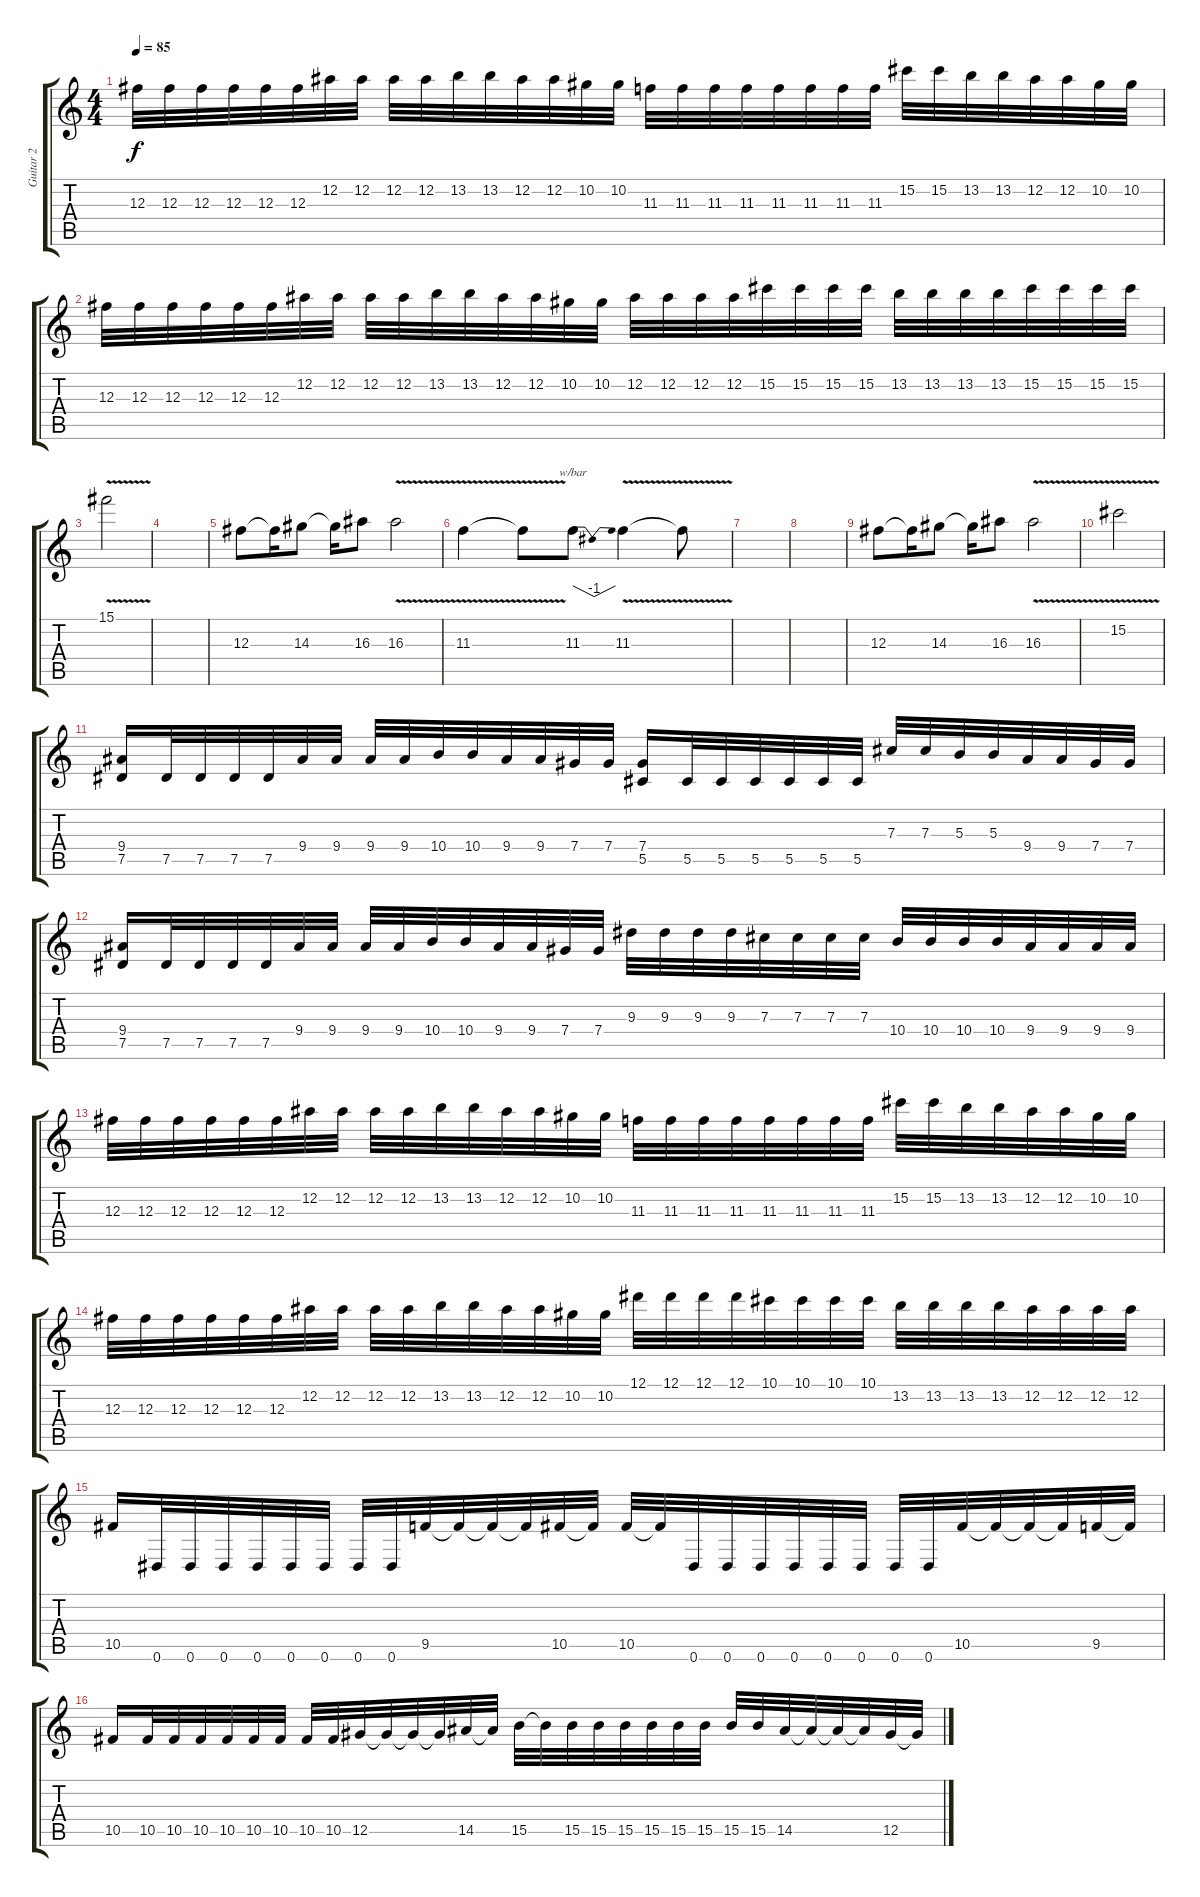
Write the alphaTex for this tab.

\track ("Guitar 2" "Guitar 2") {instrument distortionguitar}
\staff {score tabs}
\tuning (Eb4 Bb3 Gb3 Db3 Ab2 Eb2) {hide}
\ts (4 4)
\tempo 85
\clef g2
\ks c
12.3.32{dy f} 12.3.32 12.3.32 12.3.32 12.3.32 12.3.32 12.2.32 12.2.32 12.2.32 12.2.32 13.2.32 13.2.32 12.2.32 12.2.32 10.2.32 10.2.32 11.3.32 11.3.32 11.3.32 11.3.32 11.3.32 11.3.32 11.3.32 11.3.32 15.2.32 15.2.32 13.2.32 13.2.32 12.2.32 12.2.32 10.2.32 10.2.32 |
12.3.32 12.3.32 12.3.32 12.3.32 12.3.32 12.3.32 12.2.32 12.2.32 12.2.32 12.2.32 13.2.32 13.2.32 12.2.32 12.2.32 10.2.32 10.2.32 12.2.32 12.2.32 12.2.32 12.2.32 15.2.32 15.2.32 15.2.32 15.2.32 13.2.32 13.2.32 13.2.32 13.2.32 15.2.32 15.2.32 15.2.32 15.2.32 |
15.1{v}.2 |
|
12.3.8 12.3{t}.16 14.3.8 14.3{t}.16 16.3.8 16.3{v}.2 |
11.3{v}.4 11.3{t}.8 11.3.8{tbe (dip default 0 0 30 -4 60 0)} 11.3{v}.4 11.3{t}.8 |
|
|
12.3.8 12.3{t}.16 14.3.8 14.3{t}.16 16.3.8 16.3{v}.2 |
15.2{v}.2 |
(9.4 7.5).16 7.5.32 7.5.32 7.5.32 7.5.32 9.4.32 9.4.32 9.4.32 9.4.32 10.4.32 10.4.32 9.4.32 9.4.32 7.4.32 7.4.32 (7.4 5.5).16 5.5.32 5.5.32 5.5.32 5.5.32 5.5.32 5.5.32 7.3.32 7.3.32 5.3.32 5.3.32 9.4.32 9.4.32 7.4.32 7.4.32 |
(9.4 7.5).16 7.5.32 7.5.32 7.5.32 7.5.32 9.4.32 9.4.32 9.4.32 9.4.32 10.4.32 10.4.32 9.4.32 9.4.32 7.4.32 7.4.32 9.3.32 9.3.32 9.3.32 9.3.32 7.3.32 7.3.32 7.3.32 7.3.32 10.4.32 10.4.32 10.4.32 10.4.32 9.4.32 9.4.32 9.4.32 9.4.32 |
12.3.32 12.3.32 12.3.32 12.3.32 12.3.32 12.3.32 12.2.32 12.2.32 12.2.32 12.2.32 13.2.32 13.2.32 12.2.32 12.2.32 10.2.32 10.2.32 11.3.32 11.3.32 11.3.32 11.3.32 11.3.32 11.3.32 11.3.32 11.3.32 15.2.32 15.2.32 13.2.32 13.2.32 12.2.32 12.2.32 10.2.32 10.2.32 |
12.3.32 12.3.32 12.3.32 12.3.32 12.3.32 12.3.32 12.2.32 12.2.32 12.2.32 12.2.32 13.2.32 13.2.32 12.2.32 12.2.32 10.2.32 10.2.32 12.1.32 12.1.32 12.1.32 12.1.32 10.1.32 10.1.32 10.1.32 10.1.32 13.2.32 13.2.32 13.2.32 13.2.32 12.2.32 12.2.32 12.2.32 12.2.32 |
10.5.16 0.6.32 0.6.32 0.6.32 0.6.32 0.6.32 0.6.32 0.6.32 0.6.32 9.5.32 9.5{t}.32 9.5{t}.32 9.5{t}.32 10.5.32 10.5{t}.32 10.5.32 10.5{t}.32 0.6.32 0.6.32 0.6.32 0.6.32 0.6.32 0.6.32 0.6.32 0.6.32 10.5.32 10.5{t}.32 10.5{t}.32 10.5{t}.32 9.5.32 9.5{t}.32 |
10.5.16 10.5.32 10.5.32 10.5.32 10.5.32 10.5.32 10.5.32 10.5.32 10.5.32 12.5.32 12.5{t}.32 12.5{t}.32 12.5{t}.32 14.5.32 14.5{t}.32 15.5.32 15.5{t}.32 15.5.32 15.5.32 15.5.32 15.5.32 15.5.32 15.5.32 15.5.32 15.5.32 14.5.32 14.5{t}.32 14.5{t}.32 14.5{t}.32 12.5.32 12.5{t}.32
